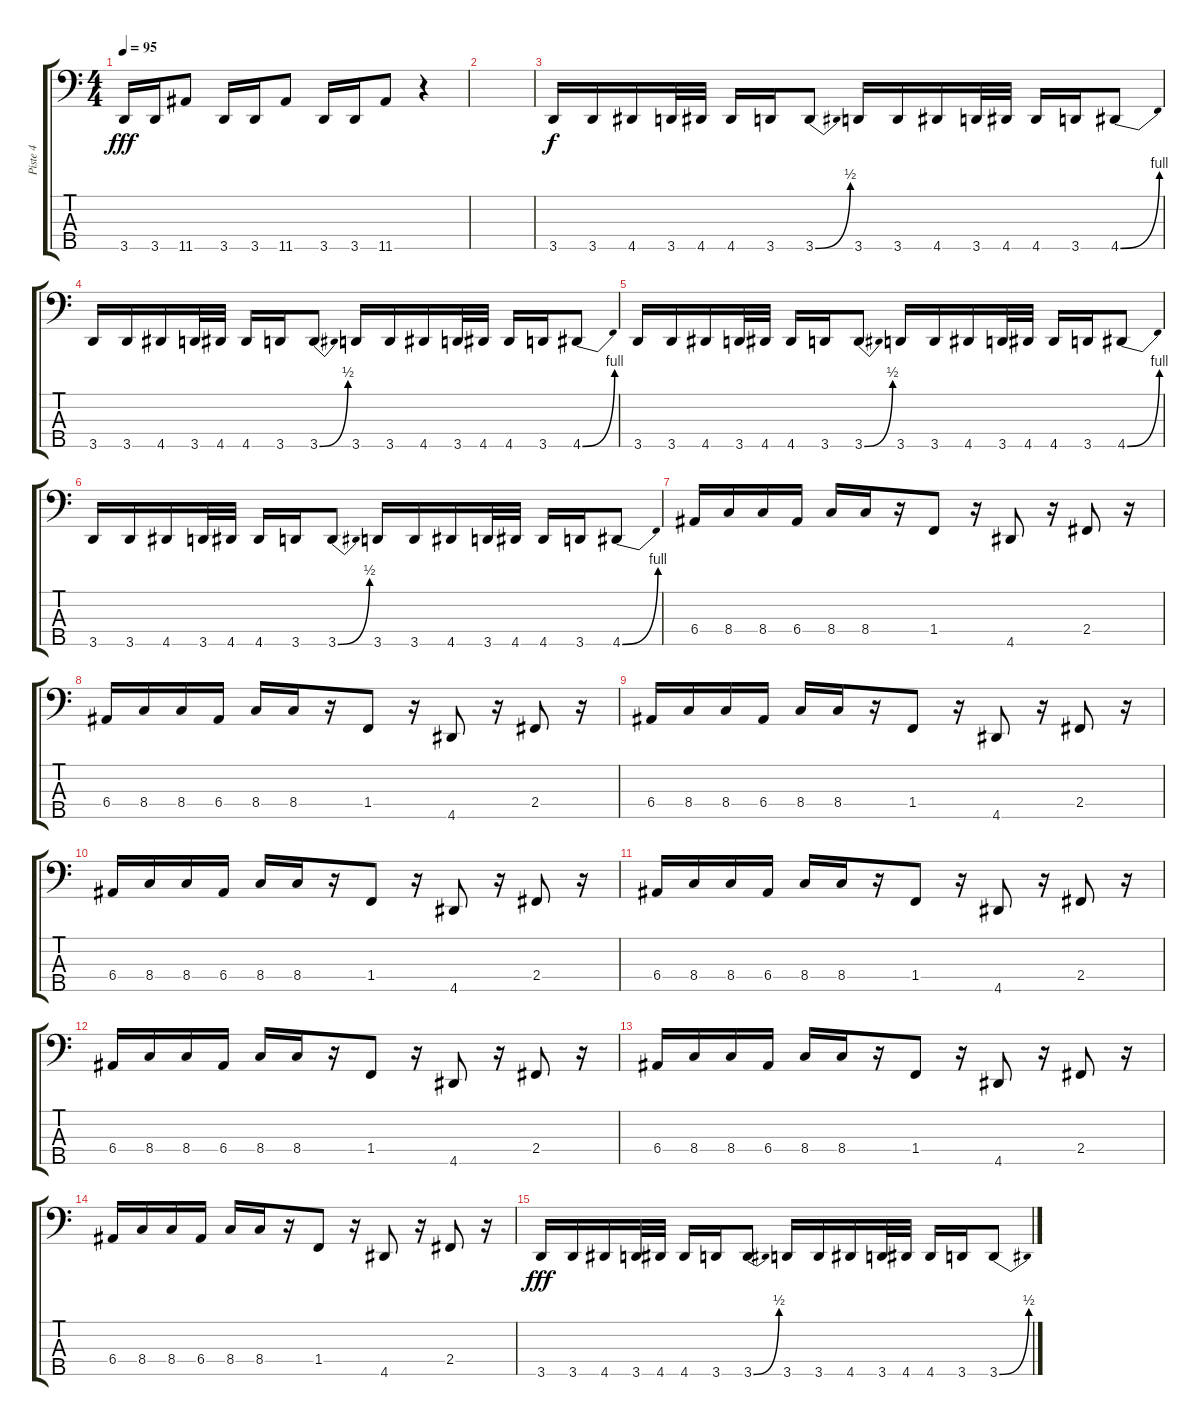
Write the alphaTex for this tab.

\track ("Piste 4" "Piste 4") {instrument electricbassfinger}
\staff {score tabs}
\tuning (G2 D2 A1 E1 B0) {hide}
\ts (4 4)
\tempo 95
\clef f4
\ks c
3.5.16{dy fff} 3.5.16 11.5.8 3.5.16 3.5.16 11.5.8 3.5.16 3.5.16 11.5.8 r.4 |
|
3.5.16{dy f} 3.5.16 4.5.16 3.5.32 4.5.32 4.5.16 3.5.16 3.5{be (bend 0 0 60 2)}.8 3.5.16 3.5.16 4.5.16 3.5.32 4.5.32 4.5.16 3.5.16 4.5{be (bend 0 0 60 4)}.8 |
3.5.16 3.5.16 4.5.16 3.5.32 4.5.32 4.5.16 3.5.16 3.5{be (bend 0 0 60 2)}.8 3.5.16 3.5.16 4.5.16 3.5.32 4.5.32 4.5.16 3.5.16 4.5{be (bend 0 0 60 4)}.8 |
3.5.16 3.5.16 4.5.16 3.5.32 4.5.32 4.5.16 3.5.16 3.5{be (bend 0 0 60 2)}.8 3.5.16 3.5.16 4.5.16 3.5.32 4.5.32 4.5.16 3.5.16 4.5{be (bend 0 0 60 4)}.8 |
3.5.16 3.5.16 4.5.16 3.5.32 4.5.32 4.5.16 3.5.16 3.5{be (bend 0 0 60 2)}.8 3.5.16 3.5.16 4.5.16 3.5.32 4.5.32 4.5.16 3.5.16 4.5{be (bend 0 0 60 4)}.8 |
6.4.16 8.4.16 8.4.16 6.4.16 8.4.16 8.4.16 r.16 1.4.8 r.16 4.5.8 r.16 2.4.8 r.16 |
6.4.16 8.4.16 8.4.16 6.4.16 8.4.16 8.4.16 r.16 1.4.8 r.16 4.5.8 r.16 2.4.8 r.16 |
6.4.16 8.4.16 8.4.16 6.4.16 8.4.16 8.4.16 r.16 1.4.8 r.16 4.5.8 r.16 2.4.8 r.16 |
6.4.16 8.4.16 8.4.16 6.4.16 8.4.16 8.4.16 r.16 1.4.8 r.16 4.5.8 r.16 2.4.8 r.16 |
6.4.16 8.4.16 8.4.16 6.4.16 8.4.16 8.4.16 r.16 1.4.8 r.16 4.5.8 r.16 2.4.8 r.16 |
6.4.16 8.4.16 8.4.16 6.4.16 8.4.16 8.4.16 r.16 1.4.8 r.16 4.5.8 r.16 2.4.8 r.16 |
6.4.16 8.4.16 8.4.16 6.4.16 8.4.16 8.4.16 r.16 1.4.8 r.16 4.5.8 r.16 2.4.8 r.16 |
6.4.16 8.4.16 8.4.16 6.4.16 8.4.16 8.4.16 r.16 1.4.8 r.16 4.5.8 r.16 2.4.8 r.16 |
3.5.16{dy fff} 3.5.16 4.5.16 3.5.32 4.5.32 4.5.16 3.5.16 3.5{be (bend 0 0 60 2)}.8 3.5.16 3.5.16 4.5.16 3.5.32 4.5.32 4.5.16 3.5.16 3.5{be (bend 0 0 60 2)}.8
